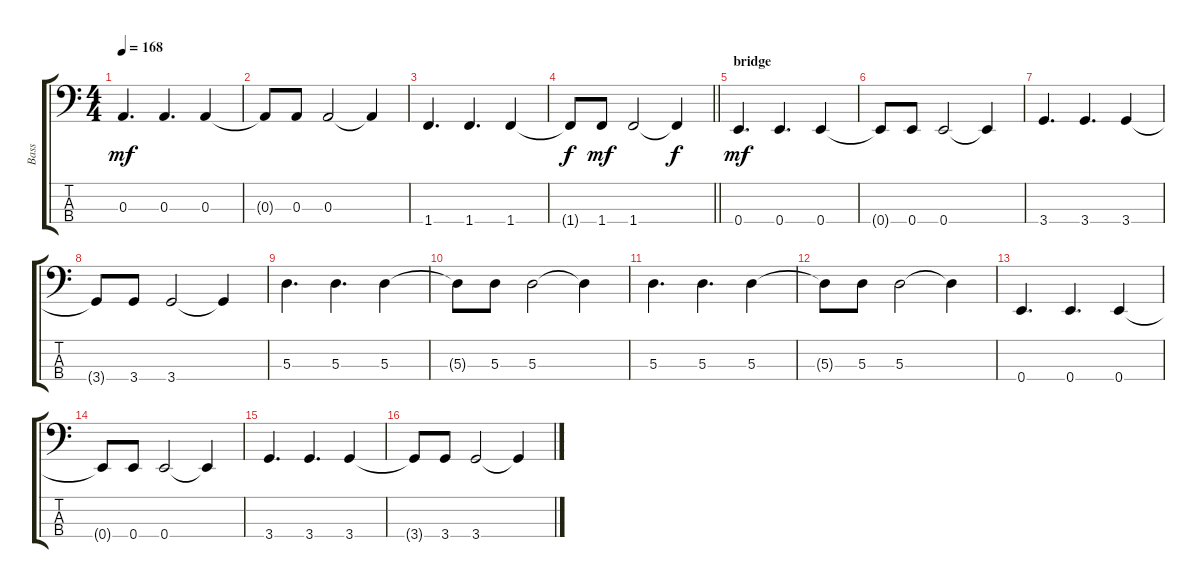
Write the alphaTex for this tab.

\track ("Bass" "Bass") {instrument electricbassfinger}
\staff {score tabs}
\tuning (G2 D2 A1 E1) {hide}
\ts (4 4)
\tempo 168
\clef f4
\ks c
0.3.4{d dy mf} 0.3.4{d} 0.3.4 |
0.3{t}.8 0.3.8 0.3.2 0.3{t}.4 |
1.4.4{d} 1.4.4{d} 1.4.4 |
\barLineRight lightlight
1.4{t}.8{dy f} 1.4.8{dy mf} 1.4.2 1.4{t}.4{dy f} |
\section ("" "bridge")
0.4.4{d dy mf} 0.4.4{d} 0.4.4 |
0.4{t}.8 0.4.8 0.4.2 0.4{t}.4 |
3.4.4{d} 3.4.4{d} 3.4.4 |
3.4{t}.8 3.4.8 3.4.2 3.4{t}.4 |
5.3.4{d} 5.3.4{d} 5.3.4 |
5.3{t}.8 5.3.8 5.3.2 5.3{t}.4 |
5.3.4{d} 5.3.4{d} 5.3.4 |
5.3{t}.8 5.3.8 5.3.2 5.3{t}.4 |
0.4.4{d} 0.4.4{d} 0.4.4 |
0.4{t}.8 0.4.8 0.4.2 0.4{t}.4 |
3.4.4{d} 3.4.4{d} 3.4.4 |
3.4{t}.8 3.4.8 3.4.2 3.4{t}.4
